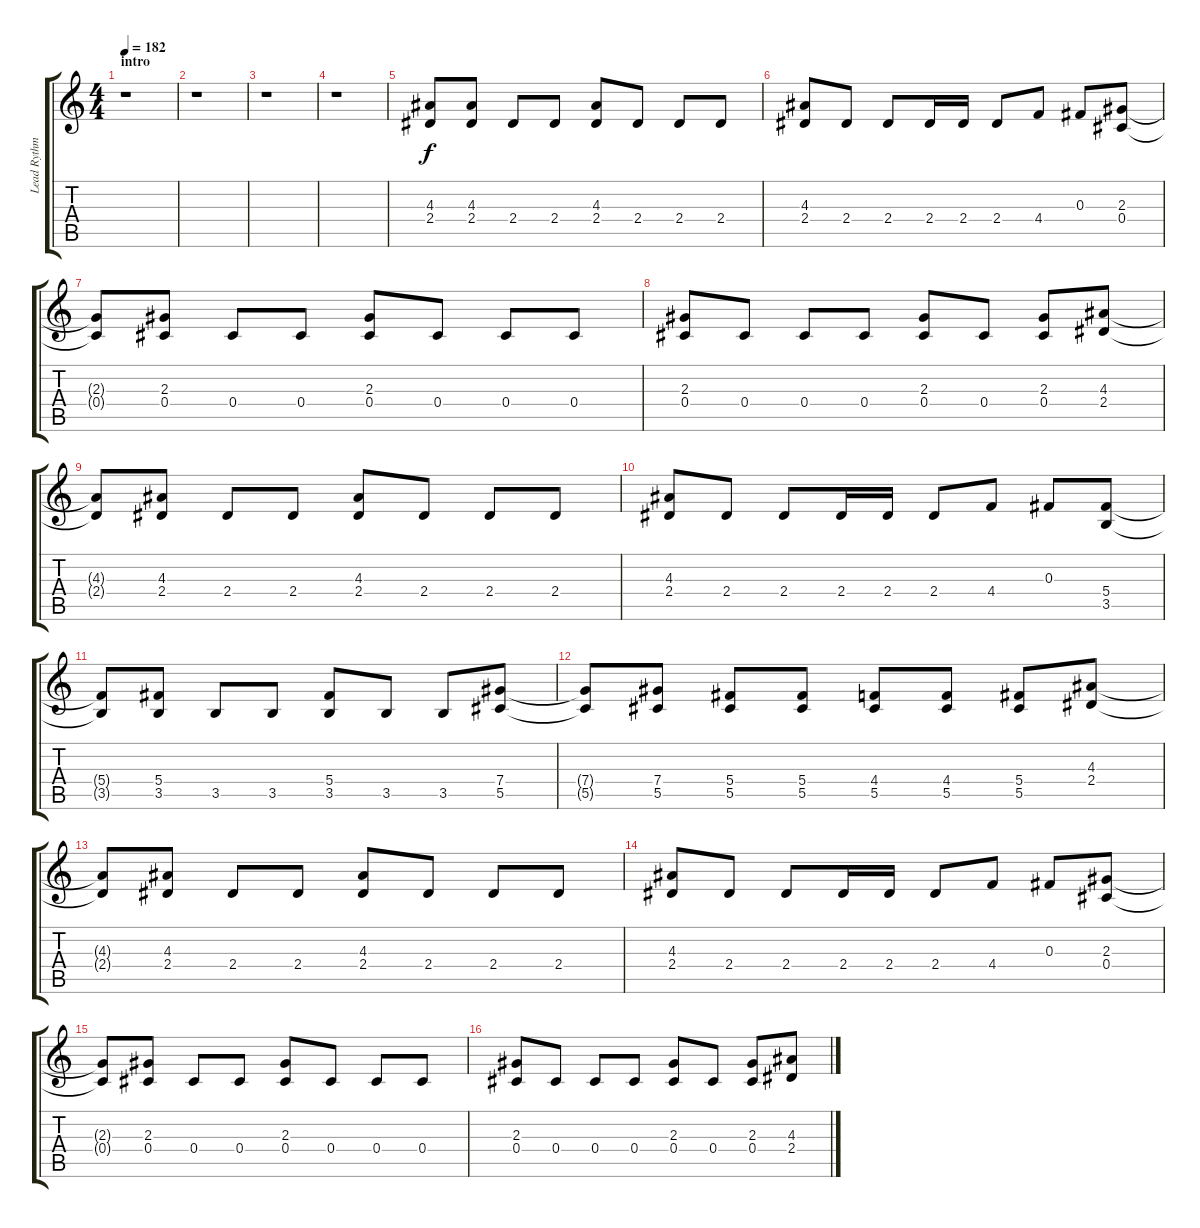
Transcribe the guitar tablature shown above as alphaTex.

\track ("Lead Rythm Guitar" "Lead Rythm") {instrument distortionguitar}
\staff {score tabs}
\tuning (Eb4 Bb3 Gb3 Db3 Ab2 Eb2) {hide}
\ts (4 4)
\section ("" "intro")
\tempo 182
\clef g2
\ks c
r.1{dy f instrument distortionguitar} |
r.1 |
r.1 |
r.1 |
(4.3 2.4).8 (4.3 2.4).8 2.4.8 2.4.8 (4.3 2.4).8 2.4.8 2.4.8 2.4.8 |
(4.3 2.4).8 2.4.8 2.4.8 2.4.16 2.4.16 2.4.8 4.4.8 0.3.8 (2.3 0.4).8 |
(2.3{t} 0.4{t}).8 (2.3 0.4).8 0.4.8 0.4.8 (2.3 0.4).8 0.4.8 0.4.8 0.4.8 |
(2.3 0.4).8 0.4.8 0.4.8 0.4.8 (2.3 0.4).8 0.4.8 (2.3 0.4).8 (4.3 2.4).8 |
(4.3{t} 2.4{t}).8 (4.3 2.4).8 2.4.8 2.4.8 (4.3 2.4).8 2.4.8 2.4.8 2.4.8 |
(4.3 2.4).8 2.4.8 2.4.8 2.4.16 2.4.16 2.4.8 4.4.8 0.3.8 (5.4 3.5).8 |
(5.4{t} 3.5{t}).8 (5.4 3.5).8 3.5.8 3.5.8 (5.4 3.5).8 3.5.8 3.5.8 (7.4 5.5).8 |
(7.4{t} 5.5{t}).8 (7.4 5.5).8 (5.4 5.5).8 (5.4 5.5).8 (4.4 5.5).8 (4.4 5.5).8 (5.4 5.5).8 (4.3 2.4).8 |
(4.3{t} 2.4{t}).8 (4.3 2.4).8 2.4.8 2.4.8 (4.3 2.4).8 2.4.8 2.4.8 2.4.8 |
(4.3 2.4).8 2.4.8 2.4.8 2.4.16 2.4.16 2.4.8 4.4.8 0.3.8 (2.3 0.4).8 |
(2.3{t} 0.4{t}).8 (2.3 0.4).8 0.4.8 0.4.8 (2.3 0.4).8 0.4.8 0.4.8 0.4.8 |
(2.3 0.4).8 0.4.8 0.4.8 0.4.8 (2.3 0.4).8 0.4.8 (2.3 0.4).8 (4.3 2.4).8
